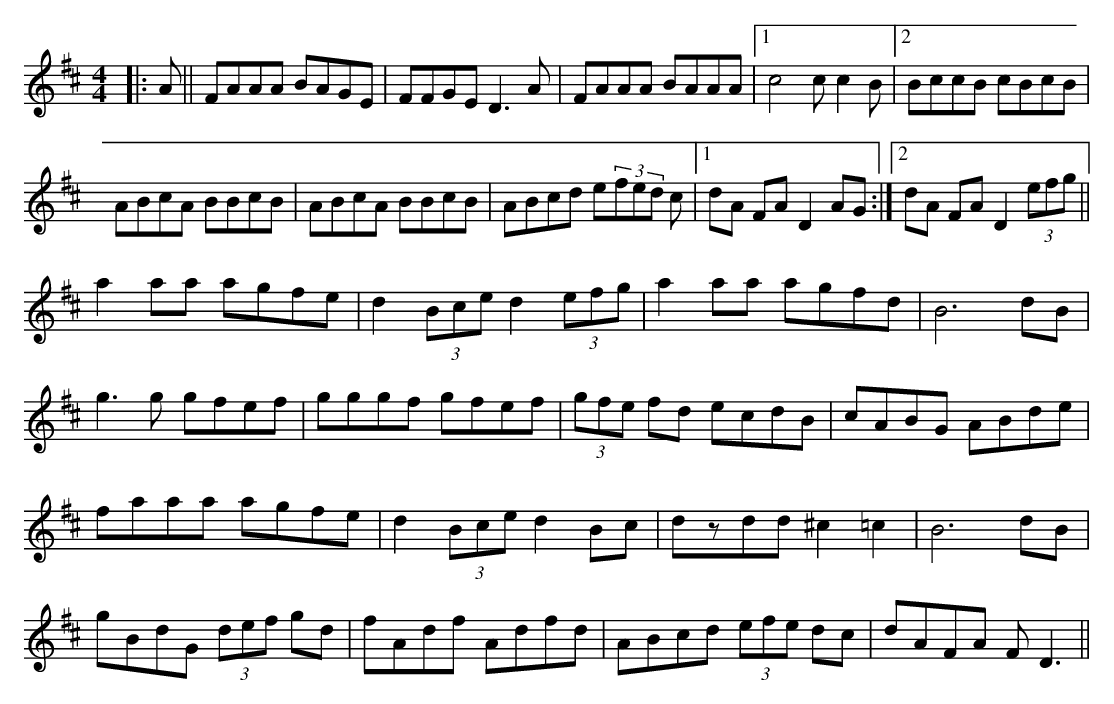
X:1
M:4/4
K:D
|:A||FAAA BAGE|FFGE D3 A|FAAA BAAA|1 c4 cc2B|2 BccB cBcB|
ABcA BBcB|ABcA BBcB|ABcd e(3fed c|1 dA FA D2 AG:|2 dA FA D2 (3efg||
a2 aa agfe|d2 (3Bce d2 (3efg|a2 aa agfd|B6 dB|
g3g gfef|gggf gfef|(3gfe fd ecdB|cABG ABde|
faaa agfe|d2 (3Bce d2 Bc|dzdd ^c2 =c2|B6 dB|
gBdG (3def gd|fAdf Adfd|ABcd (3efe dc|dAFA FD3||
